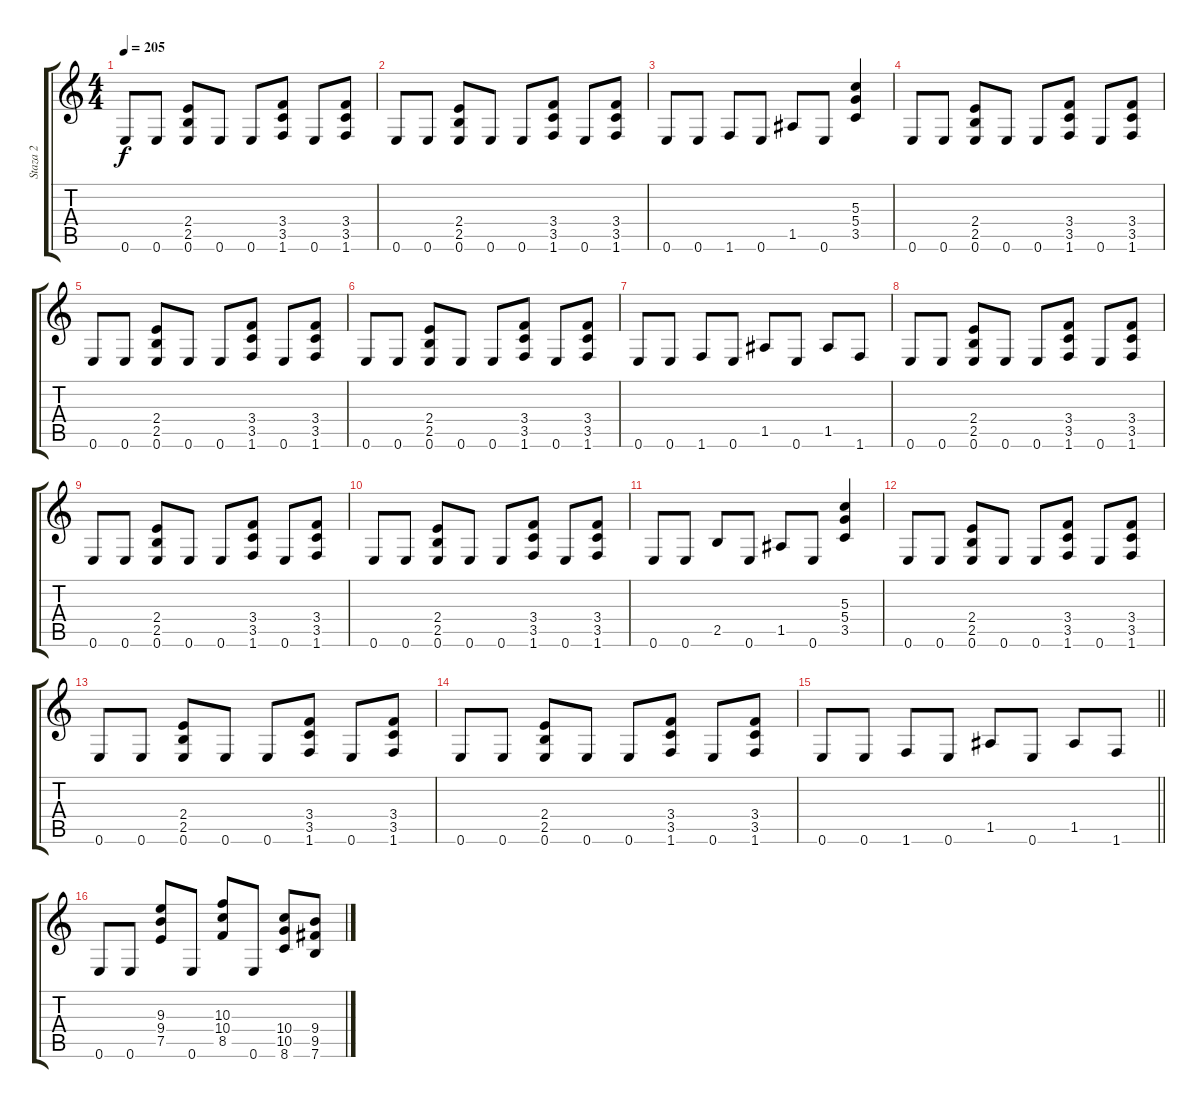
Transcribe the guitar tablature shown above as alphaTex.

\track ("Staza 2" "Staza 2") {instrument overdrivenguitar}
\staff {score tabs}
\tuning (E4 B3 G3 D3 A2 E2) {hide}
\ts (4 4)
\tempo 205
\clef g2
\ks c
0.6.8{dy f} 0.6.8 (2.4 2.5 0.6).8 0.6.8 0.6.8 (3.4 3.5 1.6).8 0.6.8 (3.4 3.5 1.6).8 |
0.6.8 0.6.8 (2.4 2.5 0.6).8 0.6.8 0.6.8 (3.4 3.5 1.6).8 0.6.8 (3.4 3.5 1.6).8 |
0.6.8 0.6.8 1.6.8 0.6.8 1.5.8 0.6.8 (5.3 5.4 3.5).4 |
0.6.8 0.6.8 (2.4 2.5 0.6).8 0.6.8 0.6.8 (3.4 3.5 1.6).8 0.6.8 (3.4 3.5 1.6).8 |
0.6.8 0.6.8 (2.4 2.5 0.6).8 0.6.8 0.6.8 (3.4 3.5 1.6).8 0.6.8 (3.4 3.5 1.6).8 |
0.6.8 0.6.8 (2.4 2.5 0.6).8 0.6.8 0.6.8 (3.4 3.5 1.6).8 0.6.8 (3.4 3.5 1.6).8 |
0.6.8 0.6.8 1.6.8 0.6.8 1.5.8 0.6.8 1.5.8 1.6.8 |
0.6.8 0.6.8 (2.4 2.5 0.6).8 0.6.8 0.6.8 (3.4 3.5 1.6).8 0.6.8 (3.4 3.5 1.6).8 |
0.6.8 0.6.8 (2.4 2.5 0.6).8 0.6.8 0.6.8 (3.4 3.5 1.6).8 0.6.8 (3.4 3.5 1.6).8 |
0.6.8 0.6.8 (2.4 2.5 0.6).8 0.6.8 0.6.8 (3.4 3.5 1.6).8 0.6.8 (3.4 3.5 1.6).8 |
0.6.8 0.6.8 2.5.8 0.6.8 1.5.8 0.6.8 (5.3 5.4 3.5).4 |
0.6.8 0.6.8 (2.4 2.5 0.6).8 0.6.8 0.6.8 (3.4 3.5 1.6).8 0.6.8 (3.4 3.5 1.6).8 |
0.6.8 0.6.8 (2.4 2.5 0.6).8 0.6.8 0.6.8 (3.4 3.5 1.6).8 0.6.8 (3.4 3.5 1.6).8 |
0.6.8 0.6.8 (2.4 2.5 0.6).8 0.6.8 0.6.8 (3.4 3.5 1.6).8 0.6.8 (3.4 3.5 1.6).8 |
\barLineRight lightlight
0.6.8 0.6.8 1.6.8 0.6.8 1.5.8 0.6.8 1.5.8 1.6.8 |
\section ("" "")
0.6.8 0.6.8 (9.3 9.4 7.5).8 0.6.8 (10.3 10.4 8.5).8 0.6.8 (10.4 10.5 8.6).8 (9.4 9.5 7.6).8
